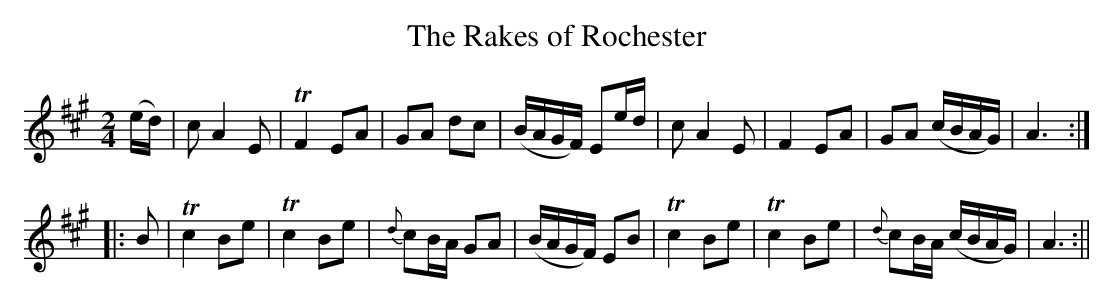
X:1
T:Rakes of Rochester, The
M:2/4
L:1/8
K:A
(e/d/)|c A2 E|TF2 EA|GA dc|(B/A/G/F/) Ee/d/|c A2 E|F2 EA|GA (c/B/A/G/)|A3:|
|:B|Tc2 Be|T c2 Be|{d}cB/A/ GA|(B/A/G/F/) EB|Tc2 Be|Tc2 Be|{d}cB/A/ (c/B/A/G/)|A3:||
